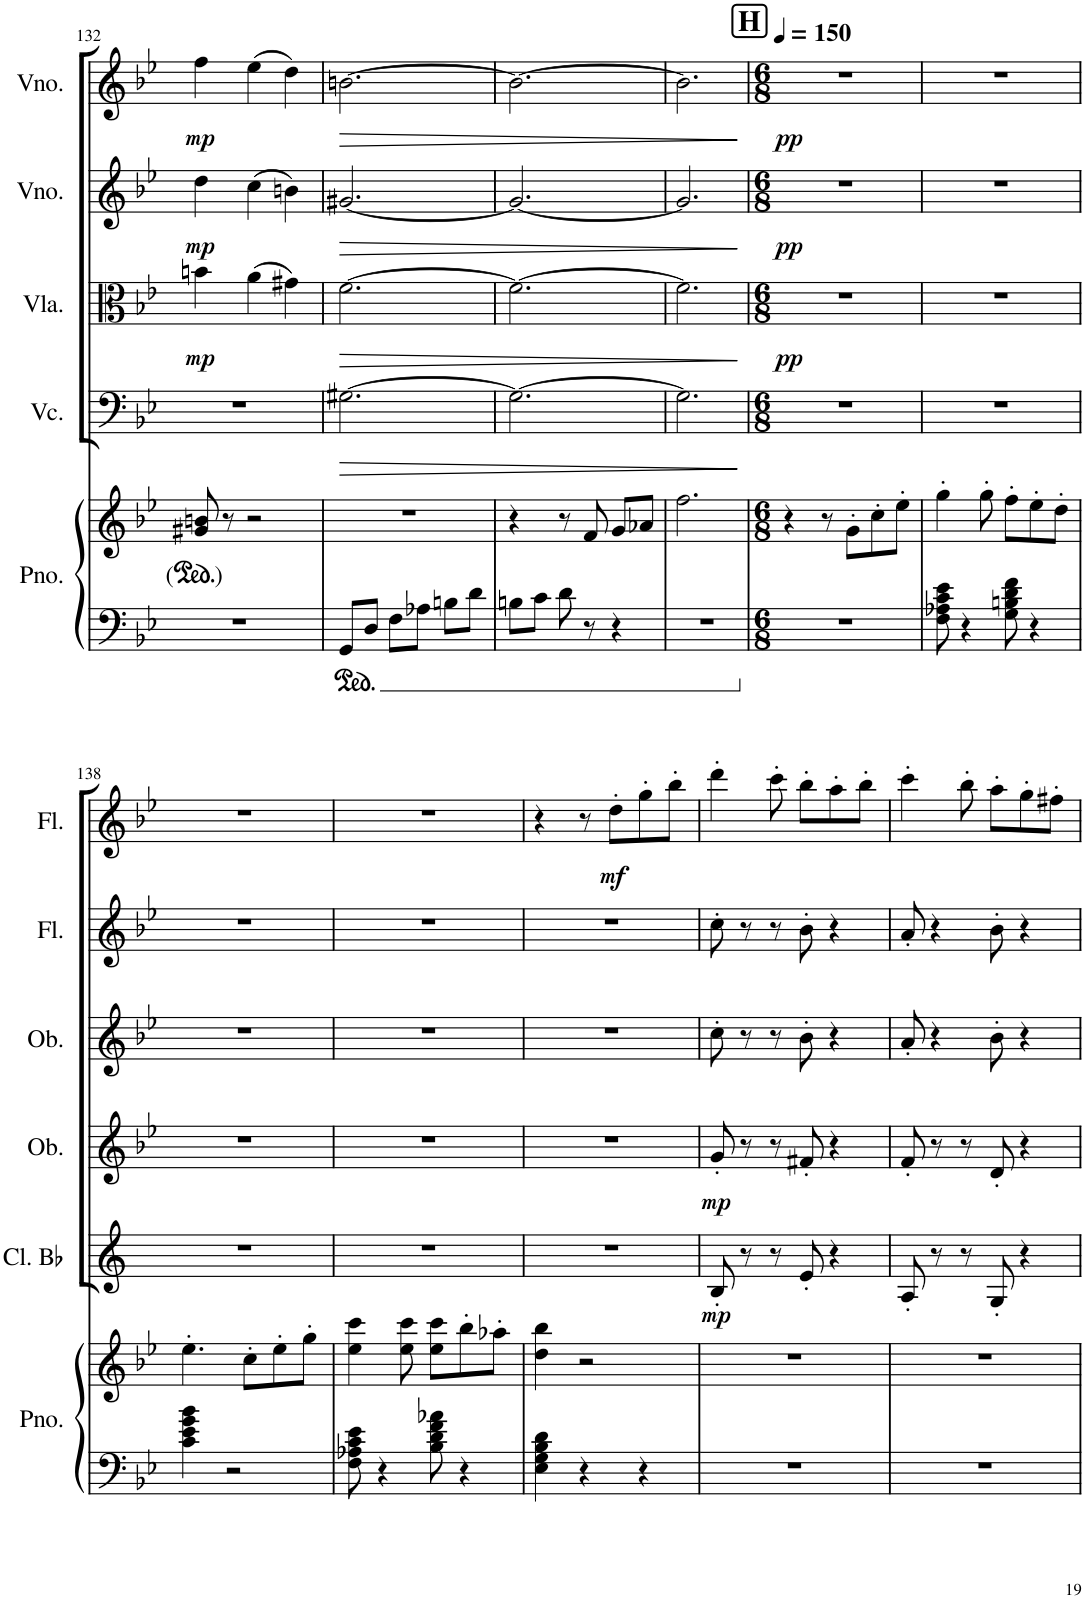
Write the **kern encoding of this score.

**kern	**kern	**kern	**dynam	**kern	**dynam	**kern	**dynam	**kern	**dynam	**kern	**dynam	**kern	**dynam	**kern	**kern	**kern	**dynam
*part10	*part10	*part9	*part9	*part8	*part8	*part7	*part7	*part6	*part6	*part5	*part5	*part4	*part4	*part3	*part2	*part1	*part1
*staff11	*staff10	*staff9	*staff9	*staff8	*staff8	*staff7	*staff7	*staff6	*staff6	*staff5	*staff5	*staff4	*staff4	*staff3	*staff2	*staff1	*staff1
*I"Piano	*	*I"Violoncelo	*	*I"Viola	*	*I"Violino	*	*I"Violino	*	*I"Clarinete em Bb	*	*I"Oboé	*	*I"Oboé	*I"Flauta	*I"Flauta	*
*I'Pno.	*	*I'Vc.	*	*I'Vla.	*	*I'Vno.	*	*I'Vno.	*	*I'Cl. Bb	*	*I'Ob.	*	*I'Ob.	*I'Fl.	*I'Fl.	*
!!LO:PB:g=z
*clefF4	*clefG2	*clefF4	*	*clefC3	*	*clefG2	*	*clefG2	*	*clefG2	*	*clefG2	*	*clefG2	*clefG2	*clefG2	*
*	*	*	*	*	*	*	*	*	*	*Trd1c2	*	*	*	*	*	*	*
*k[b-e-]	*k[b-e-]	*k[b-e-]	*	*k[b-e-]	*	*k[b-e-]	*	*k[b-e-]	*	*k[]	*	*k[b-e-]	*	*k[b-e-]	*k[b-e-]	*k[b-e-]	*
*M3/4	*M3/4	*M3/4	*	*M3/4	*	*M3/4	*	*M3/4	*	*M3/4	*	*M3/4	*	*M3/4	*M3/4	*M3/4	*
=132	=132	=132	=132	=132	=132	=132	=132	=132	=132	=132	=132	=132	=132	=132	=132	=132	=132
!	!	!	!	!	!LO:DY:b	!	!LO:DY:b	!	!LO:DY:b	!	!	!	!	!	!	!	!
2.r	8g#X/ 8bn/	2.r	.	4bn\	mp	4dd\	mp	4ff\	mp	2.r	.	2.r	.	2.r	2.r	2.r	.
.	8r	.	.	.	.	.	.	.	.	.	.	.	.	.	.	.	.
.	2r	.	.	(4a\	.	(4cc\	.	(4ee-\	.	.	.	.	.	.	.	.	.
.	.	.	.	4g#X\)	.	4bn\)	.	4dd\)	.	.	.	.	.	.	.	.	.
=133	=133	=133	=133	=133	=133	=133	=133	=133	=133	=133	=133	=133	=133	=133	=133	=133	=133
!	!	!	!LO:HP:b	!	!LO:HP:b	!	!LO:HP:b	!	!LO:HP:b	!	!	!	!	!	!	!	!
8GG/L	2.r	[2.G#X\	>	[2.f\	>	[2.g#X/	>	[2.bn\	>	2.r	.	2.r	.	2.r	2.r	2.r	.
8D/J	.	.	.	.	.	.	.	.	.	.	.	.	.	.	.	.	.
8F\L	.	.	.	.	.	.	.	.	.	.	.	.	.	.	.	.	.
8A-X\J	.	.	.	.	.	.	.	.	.	.	.	.	.	.	.	.	.
8Bn\L	.	.	.	.	.	.	.	.	.	.	.	.	.	.	.	.	.
8d\J	.	.	.	.	.	.	.	.	.	.	.	.	.	.	.	.	.
=134	=134	=134	=134	=134	=134	=134	=134	=134	=134	=134	=134	=134	=134	=134	=134	=134	=134
8Bn\L	4r	2.G#\_	.	2.f\_	.	2.g#/_	.	2.b\_	.	2.r	.	2.r	.	2.r	2.r	2.r	.
8c\J	.	.	.	.	.	.	.	.	.	.	.	.	.	.	.	.	.
8d\	8r	.	.	.	.	.	.	.	.	.	.	.	.	.	.	.	.
8r	8f/	.	.	.	.	.	.	.	.	.	.	.	.	.	.	.	.
4r	8g/L	.	.	.	.	.	.	.	.	.	.	.	.	.	.	.	.
.	8a-X/J	.	.	.	.	.	.	.	.	.	.	.	.	.	.	.	.
=135	=135	=135	=135	=135	=135	=135	=135	=135	=135	=135	=135	=135	=135	=135	=135	=135	=135
2.r	2.ff\	2.G#\]	.	2.f\]	.	2.g#/]	.	2.b\]	.	2.r	.	2.r	.	2.r	2.r	2.r	.
.	.	.	]	.	]	.	]	.	]	.	.	.	.	.	.	.	.
=136	=136	=136	=136	=136	=136	=136	=136	=136	=136	=136	=136	=136	=136	=136	=136	=136	=136
!!LO:REH:place=s1:a:B:cj:fs=14:t=H
*M6/8	*M6/8	*M6/8	*	*M6/8	*	*M6/8	*	*M6/8	*	*M6/8	*	*M6/8	*	*M6/8	*M6/8	*M6/8	*
*	*	*	*	*	*	*	*	*	*	*	*	*	*	*	*	*MM150	*
!	!	!	!	!	!LO:DY:b	!	!LO:DY:b	!	!LO:DY:b	!	!	!	!	!	!	!	!
2.r	4r	2.r	.	2.r	pp	2.r	pp	2.r	pp	2.r	.	2.r	.	2.r	2.r	2.r	.
.	8r	.	.	.	.	.	.	.	.	.	.	.	.	.	.	.	.
.	8g'\L	.	.	.	.	.	.	.	.	.	.	.	.	.	.	.	.
.	8cc'\	.	.	.	.	.	.	.	.	.	.	.	.	.	.	.	.
.	8ee-'\J	.	.	.	.	.	.	.	.	.	.	.	.	.	.	.	.
=137	=137	=137	=137	=137	=137	=137	=137	=137	=137	=137	=137	=137	=137	=137	=137	=137	=137
8F\ 8A-X\ 8c\ 8e-\	4gg'\	2.r	.	2.r	.	2.r	.	2.r	.	2.r	.	2.r	.	2.r	2.r	2.r	.
4r	.	.	.	.	.	.	.	.	.	.	.	.	.	.	.	.	.
.	8gg'\	.	.	.	.	.	.	.	.	.	.	.	.	.	.	.	.
8G\ 8Bn\ 8d\ 8f\	8ff'\L	.	.	.	.	.	.	.	.	.	.	.	.	.	.	.	.
4r	8ee-'\	.	.	.	.	.	.	.	.	.	.	.	.	.	.	.	.
.	8dd'\J	.	.	.	.	.	.	.	.	.	.	.	.	.	.	.	.
!!LO:LB:g=z
=138	=138	=138	=138	=138	=138	=138	=138	=138	=138	=138	=138	=138	=138	=138	=138	=138	=138
4c\ 4e-\ 4g\ 4b-\	4.ee-'\	2.r	.	2.r	.	2.r	.	2.r	.	2.r	.	2.r	.	2.r	2.r	2.r	.
2r	.	.	.	.	.	.	.	.	.	.	.	.	.	.	.	.	.
.	8cc'\L	.	.	.	.	.	.	.	.	.	.	.	.	.	.	.	.
.	8ee-'\	.	.	.	.	.	.	.	.	.	.	.	.	.	.	.	.
.	8gg'\J	.	.	.	.	.	.	.	.	.	.	.	.	.	.	.	.
=139	=139	=139	=139	=139	=139	=139	=139	=139	=139	=139	=139	=139	=139	=139	=139	=139	=139
8F\ 8A-X\ 8c\ 8e-\	4ee-\ 4ccc\	2.r	.	2.r	.	2.r	.	2.r	.	2.r	.	2.r	.	2.r	2.r	2.r	.
4r	.	.	.	.	.	.	.	.	.	.	.	.	.	.	.	.	.
.	8ee-\ 8ccc\	.	.	.	.	.	.	.	.	.	.	.	.	.	.	.	.
8B-\ 8d\ 8f\ 8a-X\	8ee-\ 8ccc\L	.	.	.	.	.	.	.	.	.	.	.	.	.	.	.	.
4r	8bb-'\	.	.	.	.	.	.	.	.	.	.	.	.	.	.	.	.
.	8aa-X'\J	.	.	.	.	.	.	.	.	.	.	.	.	.	.	.	.
=140	=140	=140	=140	=140	=140	=140	=140	=140	=140	=140	=140	=140	=140	=140	=140	=140	=140
4E-\ 4G\ 4B-\ 4d\	4dd\ 4bb-\	2.r	.	2.r	.	2.r	.	2.r	.	2.r	.	2.r	.	2.r	2.r	4r	.
4r	2r	.	.	.	.	.	.	.	.	.	.	.	.	.	.	8r	.
!	!	!	!	!	!	!	!	!	!	!	!	!	!	!	!	!	!LO:DY:b
.	.	.	.	.	.	.	.	.	.	.	.	.	.	.	.	8dd'\L	mf
4r	.	.	.	.	.	.	.	.	.	.	.	.	.	.	.	8gg'\	.
.	.	.	.	.	.	.	.	.	.	.	.	.	.	.	.	8bb-'\J	.
=141	=141	=141	=141	=141	=141	=141	=141	=141	=141	=141	=141	=141	=141	=141	=141	=141	=141
!	!	!	!	!	!	!	!	!	!	!	!LO:DY:b	!	!LO:DY:b	!	!	!	!
2.r	2.r	2.r	.	2.r	.	2.r	.	2.r	.	8B'/	mp	8g'/	mp	8cc'\	8cc'\	4ddd'\	.
.	.	.	.	.	.	.	.	.	.	8r	.	8r	.	8r	8r	.	.
.	.	.	.	.	.	.	.	.	.	8r	.	8r	.	8r	8r	8ccc'\	.
.	.	.	.	.	.	.	.	.	.	8e'/	.	8f#X'/	.	8b-'\	8b-'\	8bb-'\L	.
.	.	.	.	.	.	.	.	.	.	4r	.	4r	.	4r	4r	8aa'\	.
.	.	.	.	.	.	.	.	.	.	.	.	.	.	.	.	8bb-'\J	.
=142	=142	=142	=142	=142	=142	=142	=142	=142	=142	=142	=142	=142	=142	=142	=142	=142	=142
2.r	2.r	2.r	.	2.r	.	2.r	.	2.r	.	8A'/	.	8f'/	.	8a'/	8a'/	4ccc'\	.
.	.	.	.	.	.	.	.	.	.	8r	.	8r	.	4r	4r	.	.
.	.	.	.	.	.	.	.	.	.	8r	.	8r	.	.	.	8bb-'\	.
.	.	.	.	.	.	.	.	.	.	8G'/	.	8d'/	.	8b-'\	8b-'\	8aa'\L	.
.	.	.	.	.	.	.	.	.	.	4r	.	4r	.	4r	4r	8gg'\	.
.	.	.	.	.	.	.	.	.	.	.	.	.	.	.	.	8ff#X'\J	.
=	=	=	=	=	=	=	=	=	=	=	=	=	=	=	=	=	=
*-	*-	*-	*-	*-	*-	*-	*-	*-	*-	*-	*-	*-	*-	*-	*-	*-	*-
